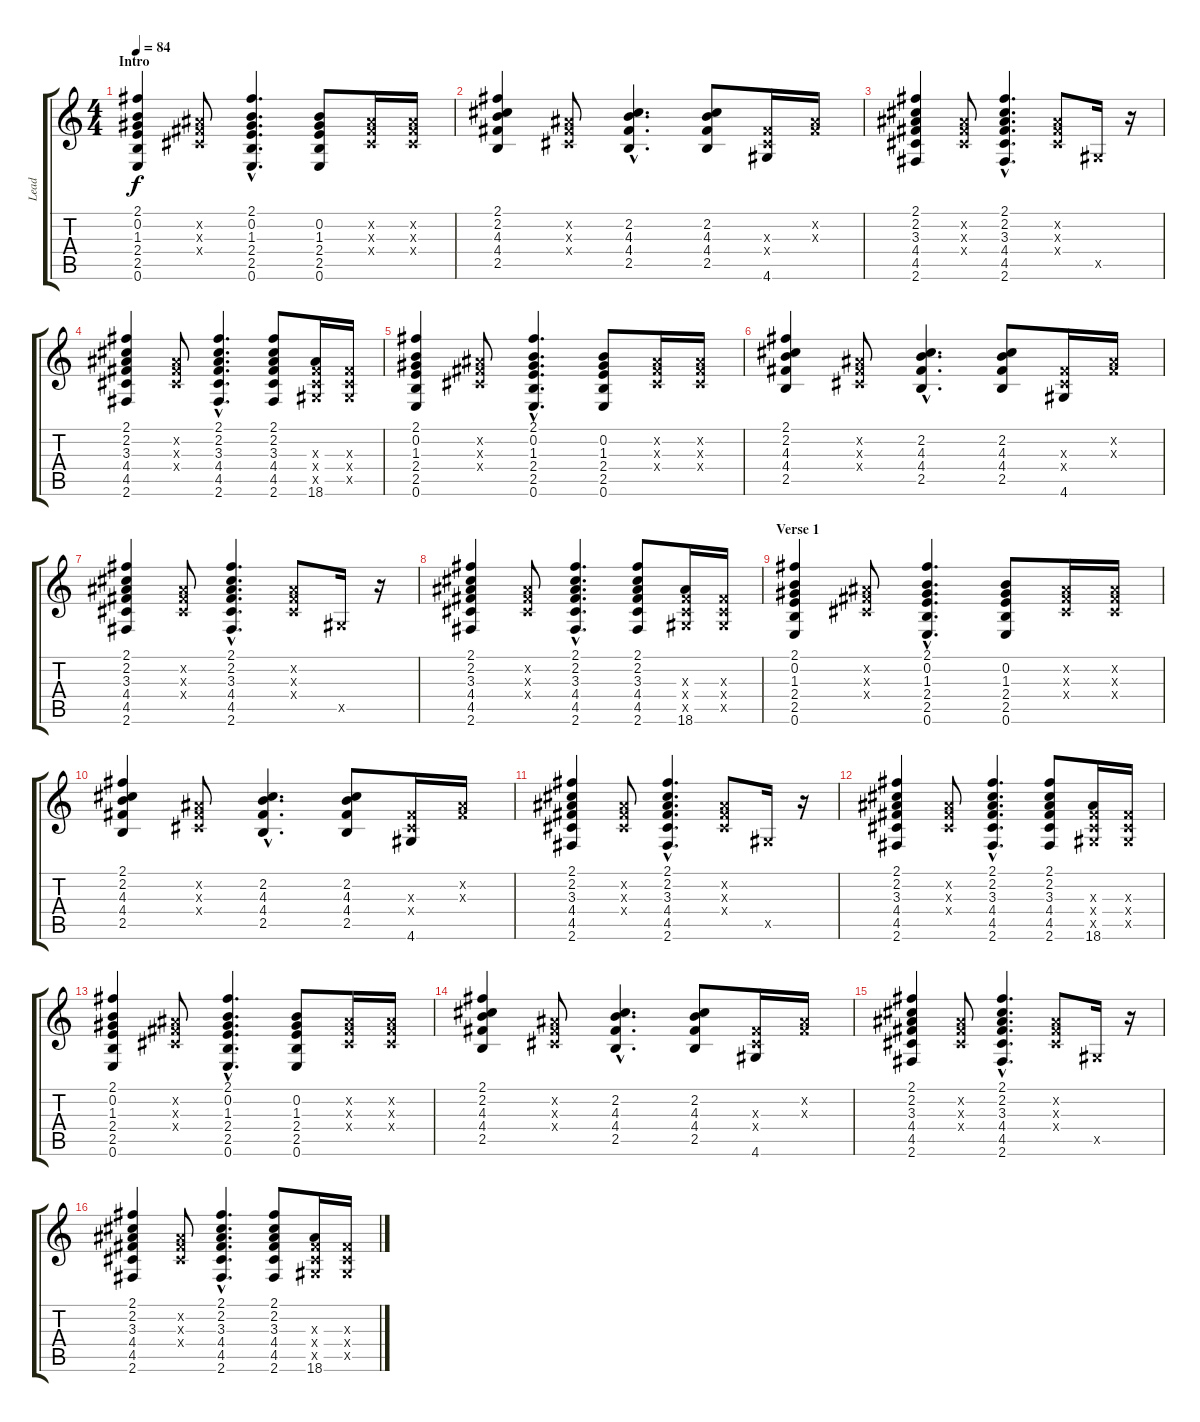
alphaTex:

\track ("Lead" "Lead") {instrument distortionguitar}
\staff {score tabs}
\tuning (E4 B3 G3 D3 A2 E2) {hide}
\ts (4 4)
\section ("" "Intro")
\tempo 84
\clef g2
\ks c
(2.1 0.2 1.3 2.4 2.5 0.6).4{dy f instrument distortionguitar} (-1.2{x} -1.3{x} -1.4{x}).8 (2.1{hac} 0.2{hac} 1.3{hac} 2.4{hac} 2.5{hac} 0.6{hac}).4{d} (0.2 1.3 2.4 2.5 0.6).8 (-1.2{x} -1.3{x} -1.4{x}).16 (-1.2{x} -1.3{x} -1.4{x}).16 |
(2.1 2.2 4.3 4.4 2.5).4 (-1.2{x} -1.3{x} -1.4{x}).8 (2.2{hac} 4.3{hac} 4.4{hac} 2.5{hac}).4{d} (2.2 4.3 4.4 2.5).8 (-1.3{x} -1.4{x} 4.6).16 (-1.2{x} -1.3{x}).16 |
(2.1 2.2 3.3 4.4 4.5 2.6).4 (-1.2{x} -1.3{x} -1.4{x}).8 (2.1{hac} 2.2{hac} 3.3{hac} 4.4{hac} 4.5{hac} 2.6{hac}).4{d} (-1.2{x} -1.3{x} -1.4{x}).8 -1.5{x}.16 r.16 |
(2.1 2.2 3.3 4.4 4.5 2.6).4 (-1.2{x} -1.3{x} -1.4{x}).8 (2.1{hac} 2.2{hac} 3.3{hac} 4.4{hac} 4.5{hac} 2.6{hac}).4{d} (2.1 2.2 3.3 4.4 4.5 2.6).8 (-1.3{x} -1.4{x} -1.5{x} 18.6).16 (-1.3{x} -1.4{x} -1.5{x}).16 |
(2.1 0.2 1.3 2.4 2.5 0.6).4 (-1.2{x} -1.3{x} -1.4{x}).8 (2.1{hac} 0.2{hac} 1.3{hac} 2.4{hac} 2.5{hac} 0.6{hac}).4{d} (0.2 1.3 2.4 2.5 0.6).8 (-1.2{x} -1.3{x} -1.4{x}).16 (-1.2{x} -1.3{x} -1.4{x}).16 |
(2.1 2.2 4.3 4.4 2.5).4 (-1.2{x} -1.3{x} -1.4{x}).8 (2.2{hac} 4.3{hac} 4.4{hac} 2.5{hac}).4{d} (2.2 4.3 4.4 2.5).8 (-1.3{x} -1.4{x} 4.6).16 (-1.2{x} -1.3{x}).16 |
(2.1 2.2 3.3 4.4 4.5 2.6).4 (-1.2{x} -1.3{x} -1.4{x}).8 (2.1{hac} 2.2{hac} 3.3{hac} 4.4{hac} 4.5{hac} 2.6{hac}).4{d} (-1.2{x} -1.3{x} -1.4{x}).8 -1.5{x}.16 r.16 |
(2.1 2.2 3.3 4.4 4.5 2.6).4 (-1.2{x} -1.3{x} -1.4{x}).8 (2.1{hac} 2.2{hac} 3.3{hac} 4.4{hac} 4.5{hac} 2.6{hac}).4{d} (2.1 2.2 3.3 4.4 4.5 2.6).8 (-1.3{x} -1.4{x} -1.5{x} 18.6).16 (-1.3{x} -1.4{x} -1.5{x}).16 |
\section ("" "Verse 1")
(2.1 0.2 1.3 2.4 2.5 0.6).4 (-1.2{x} -1.3{x} -1.4{x}).8 (2.1{hac} 0.2{hac} 1.3{hac} 2.4{hac} 2.5{hac} 0.6{hac}).4{d} (0.2 1.3 2.4 2.5 0.6).8 (-1.2{x} -1.3{x} -1.4{x}).16 (-1.2{x} -1.3{x} -1.4{x}).16 |
(2.1 2.2 4.3 4.4 2.5).4 (-1.2{x} -1.3{x} -1.4{x}).8 (2.2{hac} 4.3{hac} 4.4{hac} 2.5{hac}).4{d} (2.2 4.3 4.4 2.5).8 (-1.3{x} -1.4{x} 4.6).16 (-1.2{x} -1.3{x}).16 |
(2.1 2.2 3.3 4.4 4.5 2.6).4 (-1.2{x} -1.3{x} -1.4{x}).8 (2.1{hac} 2.2{hac} 3.3{hac} 4.4{hac} 4.5{hac} 2.6{hac}).4{d} (-1.2{x} -1.3{x} -1.4{x}).8 -1.5{x}.16 r.16 |
(2.1 2.2 3.3 4.4 4.5 2.6).4 (-1.2{x} -1.3{x} -1.4{x}).8 (2.1{hac} 2.2{hac} 3.3{hac} 4.4{hac} 4.5{hac} 2.6{hac}).4{d} (2.1 2.2 3.3 4.4 4.5 2.6).8 (-1.3{x} -1.4{x} -1.5{x} 18.6).16 (-1.3{x} -1.4{x} -1.5{x}).16 |
(2.1 0.2 1.3 2.4 2.5 0.6).4 (-1.2{x} -1.3{x} -1.4{x}).8 (2.1{hac} 0.2{hac} 1.3{hac} 2.4{hac} 2.5{hac} 0.6{hac}).4{d} (0.2 1.3 2.4 2.5 0.6).8 (-1.2{x} -1.3{x} -1.4{x}).16 (-1.2{x} -1.3{x} -1.4{x}).16 |
(2.1 2.2 4.3 4.4 2.5).4 (-1.2{x} -1.3{x} -1.4{x}).8 (2.2{hac} 4.3{hac} 4.4{hac} 2.5{hac}).4{d} (2.2 4.3 4.4 2.5).8 (-1.3{x} -1.4{x} 4.6).16 (-1.2{x} -1.3{x}).16 |
(2.1 2.2 3.3 4.4 4.5 2.6).4 (-1.2{x} -1.3{x} -1.4{x}).8 (2.1{hac} 2.2{hac} 3.3{hac} 4.4{hac} 4.5{hac} 2.6{hac}).4{d} (-1.2{x} -1.3{x} -1.4{x}).8 -1.5{x}.16 r.16 |
(2.1 2.2 3.3 4.4 4.5 2.6).4 (-1.2{x} -1.3{x} -1.4{x}).8 (2.1{hac} 2.2{hac} 3.3{hac} 4.4{hac} 4.5{hac} 2.6{hac}).4{d} (2.1 2.2 3.3 4.4 4.5 2.6).8 (-1.3{x} -1.4{x} -1.5{x} 18.6).16 (-1.3{x} -1.4{x} -1.5{x}).16
